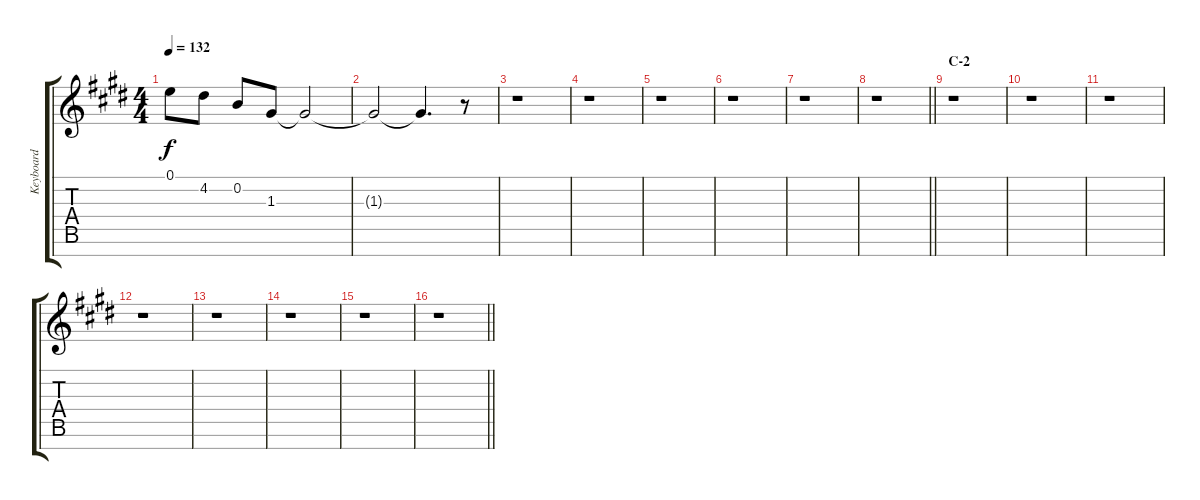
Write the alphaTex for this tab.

\track ("Keyboard" "Keyboard") {instrument electricpiano1}
\staff {score tabs}
\tuning (E5 B4 G4 D4 A3 E3 B2) {hide}
\ts (4 4)
\tempo 132
\clef g2
\ks e
0.1.8{dy f} 4.2.8 0.2.8 1.3.8 1.3{t}.2 |
1.3{t}.2 1.3{t}.4{d} r.8 |
r.1 |
r.1 |
r.1 |
r.1 |
r.1 |
\barLineRight lightlight
r.1 |
\section ("" "C-2")
r.1 |
r.1 |
r.1 |
r.1 |
r.1 |
r.1 |
r.1 |
\barLineRight lightlight
r.1
